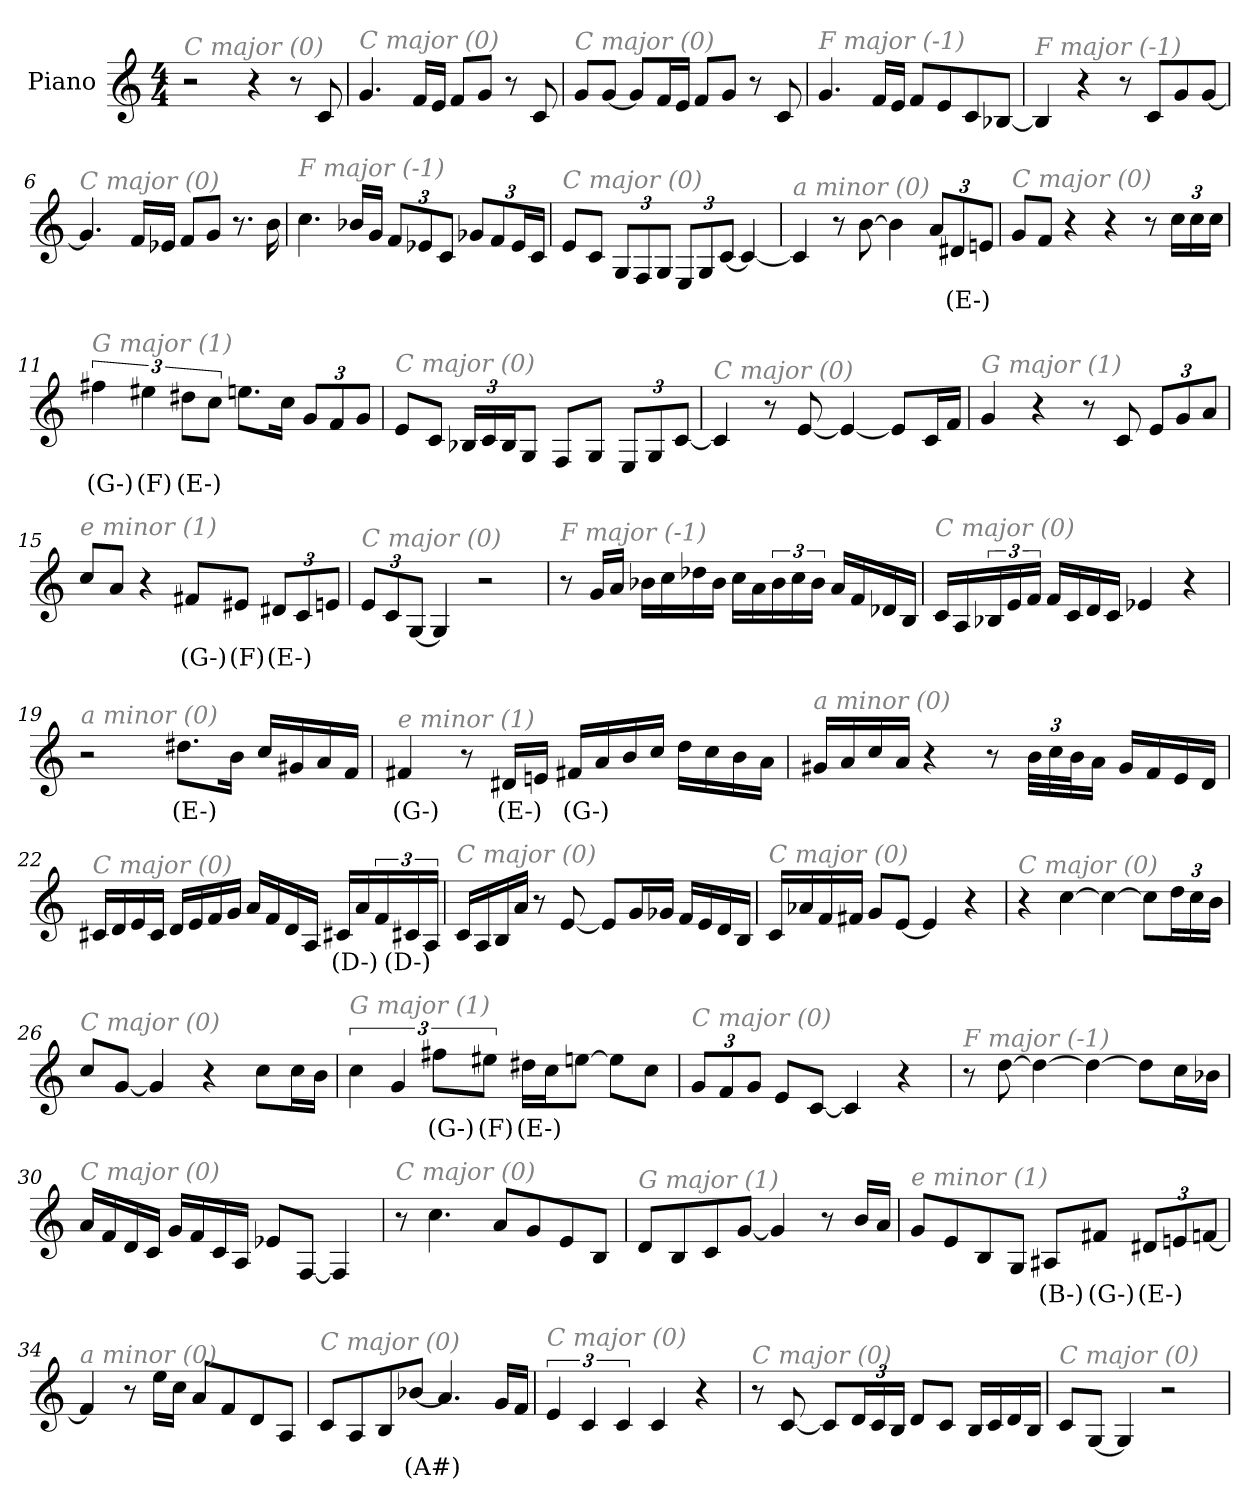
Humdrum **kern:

**kern	**text
*part1	*part1
*staff1	*staff1
*I"Piano	*
*I'Pno	*
*clefG2	*
*k[]	*
*M4/4	*
*MM126	*
=1	=1
!LO:TX:i:color=#808080:t=C major (0)	!
2r	.
4r	.
8r	.
8c/	.
=2	=2
!LO:TX:i:color=#808080:t=C major (0)	!
4.g/	.
16f/LL	.
16e/JJ	.
8f/L	.
8g/J	.
8r	.
8c/	.
=3	=3
!LO:TX:i:color=#808080:t=C major (0)	!
8g/L	.
[8g/J	.
8g/L]	.
16f/L	.
16e/JJ	.
8f/L	.
8g/J	.
8r	.
8c/	.
=4	=4
!LO:TX:i:color=#808080:t=F major (-1)	!
4.g/	.
16f/LL	.
16e/JJ	.
8f/L	.
8e/	.
8c/	.
[8B-X/J	.
!!LO:LB:g=z
=5	=5
!LO:TX:i:color=#808080:t=F major (-1)	!
4B-/]	.
4r	.
8r	.
8c/L	.
8g/	.
[8g/J	.
=6	=6
!LO:TX:i:color=#808080:t=C major (0)	!
4.g/]	.
16f/LL	.
16e-X/JJ	.
8f/L	.
8g/J	.
8.r	.
16b\	.
=7	=7
!LO:TX:i:color=#808080:t=F major (-1)	!
4.cc\	.
16b-X/LL	.
16g/JJ	.
*Xbrackettup	*
12f/L	.
12e-X/	.
12c/J	.
12g-X/L	.
12f/	.
24e-/L	.
24c/JJ	.
=8	=8
!LO:TX:i:color=#808080:t=C major (0)	!
8e/L	.
8c/J	.
12G/L	.
12F/	.
12G/J	.
12E/L	.
12G/	.
[12c/J	.
4c/_	.
!!LO:LB:g=z
=9	=9
!LO:TX:i:color=#808080:t=a minor (0)	!
4c/]	.
8r	.
[8b\	.
4b\]	.
12a/L	.
12d#Xi/	(E-)
12en/J	.
=10	=10
!LO:TX:i:color=#808080:t=C major (0)	!
8g/L	.
8f/J	.
4r	.
4r	.
8r	.
24cc\LL	.
24cc\	.
24cc\JJ	.
=11	=11
*brackettup	*
!LO:TX:i:color=#808080:t=G major (1)	!
6ff#Xi\	(G-)
6ee#Xj\	(F)
12dd#Xi\L	(E-)
12cc\J	.
8.een\L	.
16cc\Jk	.
*Xbrackettup	*
12g/L	.
12f/	.
12g/J	.
=12	=12
!LO:TX:i:color=#808080:t=C major (0)	!
8e/L	.
8c/J	.
24B-X/LL	.
24c/	.
24B-/J	.
8G/J	.
8F/L	.
8G/J	.
12E/L	.
12G/	.
[12c/J	.
!!LO:LB:g=z
=13	=13
!LO:TX:i:color=#808080:t=C major (0)	!
4c/]	.
8r	.
[8e/	.
4e/_	.
8e/L]	.
16c/L	.
16f/JJ	.
=14	=14
!LO:TX:i:color=#808080:t=G major (1)	!
4g/	.
4r	.
8r	.
8c/	.
12e/L	.
12g/	.
12a/J	.
=15	=15
!LO:TX:i:color=#808080:t=e minor (1)	!
8cc/L	.
8a/J	.
4r	.
8f#Xi/L	(G-)
8e#Xj/J	(F)
12d#Xi/L	(E-)
12c/	.
12en/J	.
=16	=16
!LO:TX:i:color=#808080:t=C major (0)	!
12e/L	.
12c/	.
[12G/J	.
4G/]	.
2r	.
!!LO:LB:g=z
=17	=17
!LO:TX:i:color=#808080:t=F major (-1)	!
8r	.
16g/LL	.
16a/JJ	.
16b-X\LL	.
16cc\	.
16dd-X\	.
16b-\JJ	.
16cc\LL	.
16a\	.
*brackettup	*
24b-\	.
24cc\	.
24b-\JJ	.
16a/LL	.
16f/	.
16d-X/	.
16B/JJ	.
=18	=18
!LO:TX:i:color=#808080:t=C major (0)	!
16c/LL	.
16A/	.
24B-X/	.
24e/	.
24f/JJ	.
16f/LL	.
16c/	.
16d/	.
16c/JJ	.
4e-X/	.
4r	.
=19	=19
!LO:TX:i:color=#808080:t=a minor (0)	!
2r	.
8.dd#Xi\L	(E-)
16b\Jk	.
16cc/LL	.
16g#X/	.
16a/	.
16f/JJ	.
!!LO:LB:g=z
=20	=20
!LO:TX:i:color=#808080:t=e minor (1)	!
4f#Xi/	(G-)
8r	.
16d#Xi/LL	(E-)
16en/JJ	.
16f#Xi/LL	(G-)
16a/	.
16b/	.
16cc/JJ	.
16dd\LL	.
16cc\	.
16b\	.
16a\JJ	.
=21	=21
!LO:TX:i:color=#808080:t=a minor (0)	!
16g#X/LL	.
16a/	.
16cc/	.
16a/JJ	.
4r	.
8r	.
*Xbrackettup	*
48b\LLL	.
48cc\	.
48b\J	.
16a\JJ	.
16g#/LL	.
16f/	.
16e/	.
16d/JJ	.
!!LO:LB:g=z
=22	=22
!LO:TX:i:color=#808080:t=C major (0)	!
16c#X/LL	.
16d/	.
16e/	.
16c#/JJ	.
16d/LL	.
16e/	.
16f/	.
16g/JJ	.
16a/LL	.
16f/	.
16d/	.
16A/JJ	.
16c#Xi/LL	(D-)
16a/	.
*brackettup	*
24f/	.
24c#Xi/	(D-)
24A/JJ	.
=23	=23
!LO:TX:i:color=#808080:t=C major (0)	!
16c/LL	.
16A/	.
16B/	.
16a/JJ	.
8r	.
[8e/	.
8e/L]	.
16g/L	.
16g-X/JJ	.
16f/LL	.
16e/	.
16d/	.
16B/JJ	.
=24	=24
!LO:TX:i:color=#808080:t=C major (0)	!
16c/LL	.
16a-X/	.
16f/	.
16f#X/JJ	.
8g/L	.
[8e/J	.
4e/]	.
4r	.
!!LO:LB:g=z
=25	=25
!LO:TX:i:color=#808080:t=C major (0)	!
4r	.
[4cc\	.
4cc\_	.
8cc\L]	.
*Xbrackettup	*
24dd\L	.
24cc\	.
24b\JJ	.
=26	=26
!LO:TX:i:color=#808080:t=C major (0)	!
8cc/L	.
[8g/J	.
4g/]	.
4r	.
8cc\L	.
16cc\L	.
16b\JJ	.
=27	=27
*brackettup	*
!LO:TX:i:color=#808080:t=G major (1)	!
6cc\	.
6g/	.
12ff#Xi\L	(G-)
12ee#Xj\J	(F)
16dd#Xi\LL	(E-)
16cc\J	.
[8een\J	.
8ee\L]	.
8cc\J	.
=28	=28
*Xbrackettup	*
!LO:TX:i:color=#808080:t=C major (0)	!
12g/L	.
12f/	.
12g/J	.
8e/L	.
[8c/J	.
4c/]	.
4r	.
!!LO:LB:g=z
=29	=29
!LO:TX:i:color=#808080:t=F major (-1)	!
8r	.
[8dd\	.
4dd\_	.
4dd\_	.
8dd\L]	.
16cc\L	.
16b-X\JJ	.
=30	=30
!LO:TX:i:color=#808080:t=C major (0)	!
16a/LL	.
16f/	.
16d/	.
16c/JJ	.
16g/LL	.
16f/	.
16c/	.
16A/JJ	.
8e-X/L	.
[8F/J	.
4F/]	.
=31	=31
!LO:TX:i:color=#808080:t=C major (0)	!
8r	.
4.cc\	.
8a/L	.
8g/	.
8e/	.
8B/J	.
=32	=32
!LO:TX:i:color=#808080:t=G major (1)	!
8d/L	.
8B/	.
8c/	.
[8g/J	.
4g/]	.
8r	.
16b/LL	.
16a/JJ	.
!!LO:LB:g=z
=33	=33
!LO:TX:i:color=#808080:t=e minor (1)	!
8g/L	.
8e/	.
8B/	.
8G/J	.
8A#Xi/L	(B-)
8f#Xi/J	(G-)
12d#Xi/L	(E-)
12en/	.
[12f/J	.
=34	=34
!LO:TX:i:color=#808080:t=a minor (0)	!
4f/]	.
8r	.
16ee\LL	.
16cc\JJ	.
8a/L	.
8f/	.
8d/	.
8A/J	.
=35	=35
!LO:TX:i:color=#808080:t=C major (0)	!
8c/L	.
8A/	.
8B/	.
[8b-Xi/J	(A#)
4.a#/]	.
16g/LL	.
16f/JJ	.
=36	=36
*brackettup	*
!LO:TX:i:color=#808080:t=C major (0)	!
6e/	.
6c/	.
6c/	.
4c/	.
4r	.
!!LO:PB:g=z
=37	=37
!LO:TX:i:color=#808080:t=C major (0)	!
8r	.
[8c/	.
8c/L]	.
*Xbrackettup	*
24d/L	.
24c/	.
24B/JJ	.
8d/L	.
8c/J	.
16B/LL	.
16c/	.
16d/	.
16B/JJ	.
=38	=38
!LO:TX:i:color=#808080:t=C major (0)	!
8c/L	.
[8G/J	.
4G/]	.
2r	.
=	=
*-	*-
